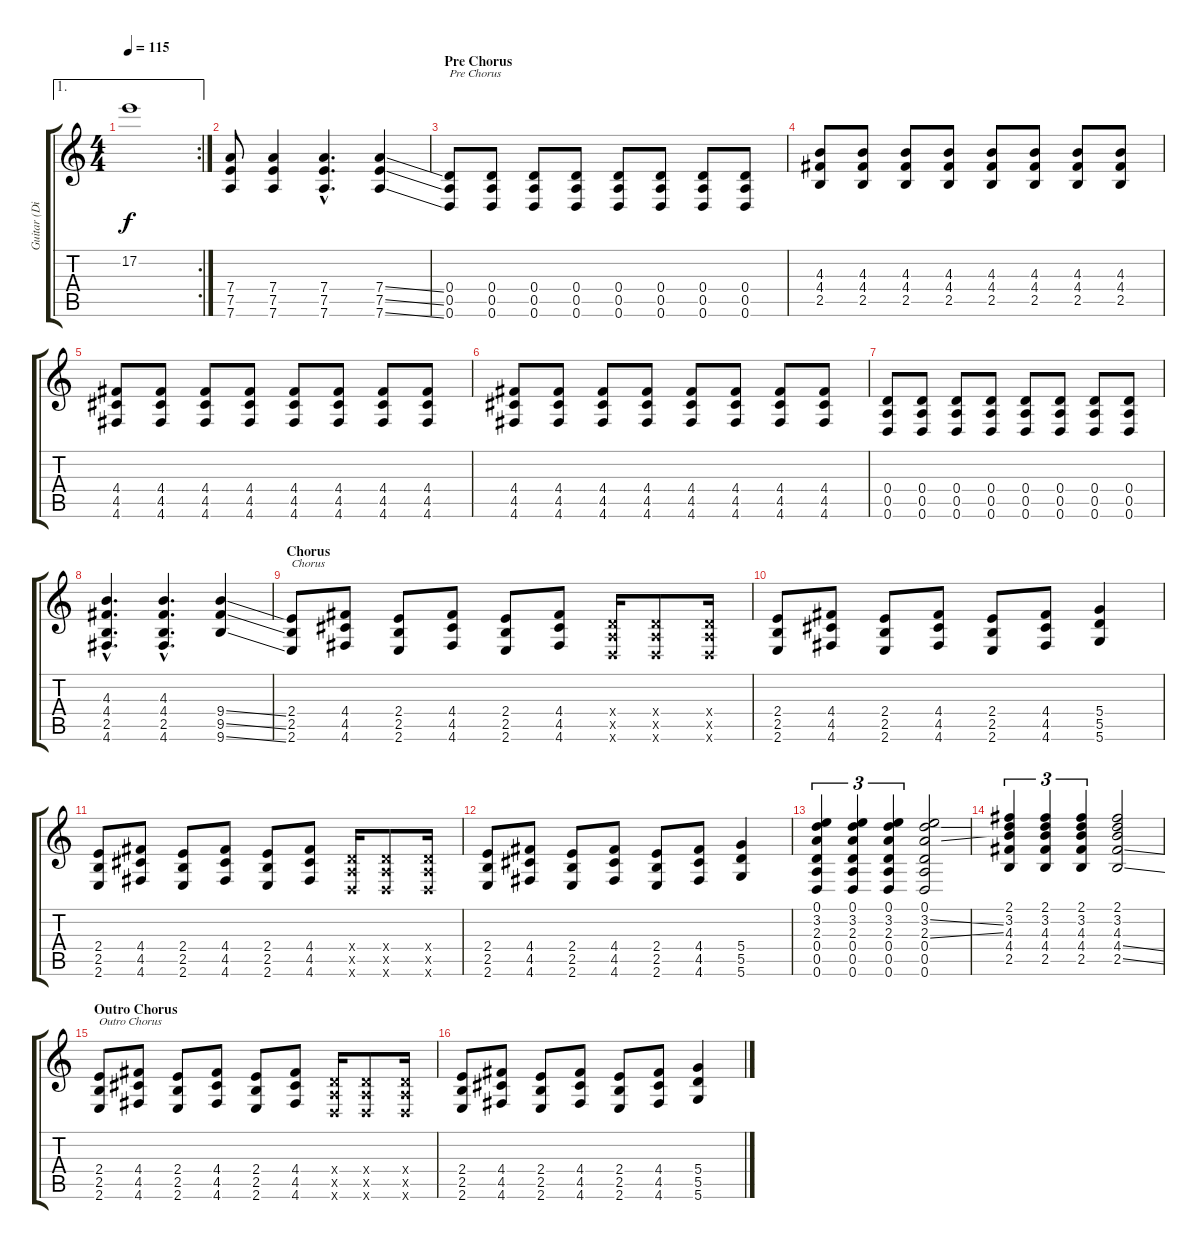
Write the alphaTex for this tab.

\track ("Guitar (Distortion)" "Guitar (Di") {instrument overdrivenguitar}
\staff {score tabs}
\tuning (E4 B3 G3 D3 A2 D2) {hide}
\ae 1
\rc 2
\ts (4 4)
\tempo 115
\clef g2
\ks c
17.2{t}.1{dy f} |
(7.4 7.5 7.6).8{instrument overdrivenguitar} (7.4 7.5 7.6).4 (7.4{hac} 7.5{hac} 7.6{hac}).4{d} (7.4{ss} 7.5{ss} 7.6{ss}).4 |
\section ("" "Pre Chorus")
(0.4 0.5 0.6).8{txt "Pre Chorus"} (0.4 0.5 0.6).8 (0.4 0.5 0.6).8 (0.4 0.5 0.6).8 (0.4 0.5 0.6).8 (0.4 0.5 0.6).8 (0.4 0.5 0.6).8 (0.4 0.5 0.6).8 |
(4.3 4.4 2.5).8 (4.3 4.4 2.5).8 (4.3 4.4 2.5).8 (4.3 4.4 2.5).8 (4.3 4.4 2.5).8 (4.3 4.4 2.5).8 (4.3 4.4 2.5).8 (4.3 4.4 2.5).8 |
(4.4 4.5 4.6).8 (4.4 4.5 4.6).8 (4.4 4.5 4.6).8 (4.4 4.5 4.6).8 (4.4 4.5 4.6).8 (4.4 4.5 4.6).8 (4.4 4.5 4.6).8 (4.4 4.5 4.6).8 |
(4.4 4.5 4.6).8 (4.4 4.5 4.6).8 (4.4 4.5 4.6).8 (4.4 4.5 4.6).8 (4.4 4.5 4.6).8 (4.4 4.5 4.6).8 (4.4 4.5 4.6).8 (4.4 4.5 4.6).8 |
(0.4 0.5 0.6).8 (0.4 0.5 0.6).8 (0.4 0.5 0.6).8 (0.4 0.5 0.6).8 (0.4 0.5 0.6).8 (0.4 0.5 0.6).8 (0.4 0.5 0.6).8 (0.4 0.5 0.6).8 |
(4.3{hac} 4.4{hac} 2.5{hac} 4.6{hac}).4{d} (4.3{hac} 4.4{hac} 2.5{hac} 4.6{hac}).4{d} (9.4{ss} 9.5{ss} 9.6{ss}).4 |
\section ("" "Chorus")
(2.4 2.5 2.6).8{txt "Chorus"} (4.4 4.5 4.6).8 (2.4 2.5 2.6).8 (4.4 4.5 4.6).8 (2.4 2.5 2.6).8 (4.4 4.5 4.6).8 (0.4{x} 0.5{x} 0.6{x}).16 (0.4{x} 0.5{x} 0.6{x}).8 (0.4{x} 0.5{x} 0.6{x}).16 |
(2.4 2.5 2.6).8 (4.4 4.5 4.6).8 (2.4 2.5 2.6).8 (4.4 4.5 4.6).8 (2.4 2.5 2.6).8 (4.4 4.5 4.6).8 (5.4 5.5 5.6).4 |
(2.4 2.5 2.6).8 (4.4 4.5 4.6).8 (2.4 2.5 2.6).8 (4.4 4.5 4.6).8 (2.4 2.5 2.6).8 (4.4 4.5 4.6).8 (0.4{x} 0.5{x} 0.6{x}).16 (0.4{x} 0.5{x} 0.6{x}).8 (0.4{x} 0.5{x} 0.6{x}).16 |
(2.4 2.5 2.6).8 (4.4 4.5 4.6).8 (2.4 2.5 2.6).8 (4.4 4.5 4.6).8 (2.4 2.5 2.6).8 (4.4 4.5 4.6).8 (5.4 5.5 5.6).4 |
(0.1 3.2 2.3 0.4 0.5 0.6).4{tu (3 2)} (0.1 3.2 2.3 0.4 0.5 0.6).4{tu (3 2)} (0.1 3.2 2.3 0.4 0.5 0.6).4{tu (3 2)} (0.1 3.2{ss} 2.3{ss} 0.4 0.5 0.6).2 |
(2.1 3.2 4.3 4.4 2.5).4{tu (3 2)} (2.1 3.2 4.3 4.4 2.5).4{tu (3 2)} (2.1 3.2 4.3 4.4 2.5).4{tu (3 2)} (2.1 3.2 4.3 4.4{ss} 2.5{ss}).2 |
\section ("" "Outro Chorus")
(2.4 2.5 2.6).8{txt "Outro Chorus"} (4.4 4.5 4.6).8 (2.4 2.5 2.6).8 (4.4 4.5 4.6).8 (2.4 2.5 2.6).8 (4.4 4.5 4.6).8 (0.4{x} 0.5{x} 0.6{x}).16 (0.4{x} 0.5{x} 0.6{x}).8 (0.4{x} 0.5{x} 0.6{x}).16 |
(2.4 2.5 2.6).8 (4.4 4.5 4.6).8 (2.4 2.5 2.6).8 (4.4 4.5 4.6).8 (2.4 2.5 2.6).8 (4.4 4.5 4.6).8 (5.4 5.5 5.6).4
